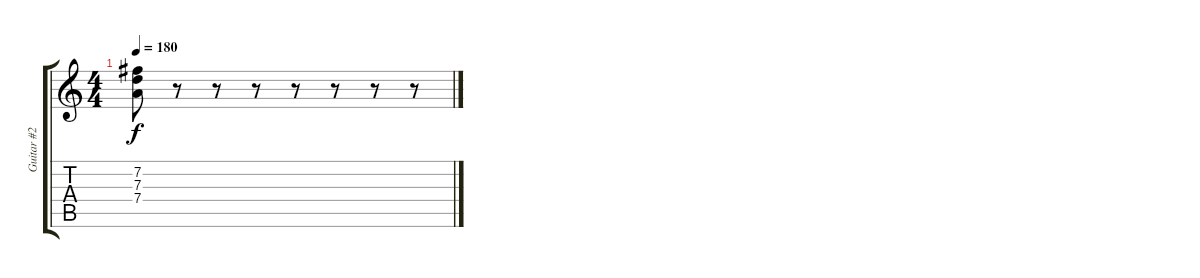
\track ("Guitar #2" "Guitar #2") {instrument overdrivenguitar}
\staff {score tabs}
\tuning (E4 B3 G3 D3 A2 E2) {hide}
\ts (4 4)
\tempo 180
\clef g2
\ks c
(7.2 7.3 7.4).8{dy f} r.8 r.8 r.8 r.8 r.8 r.8 r.8
